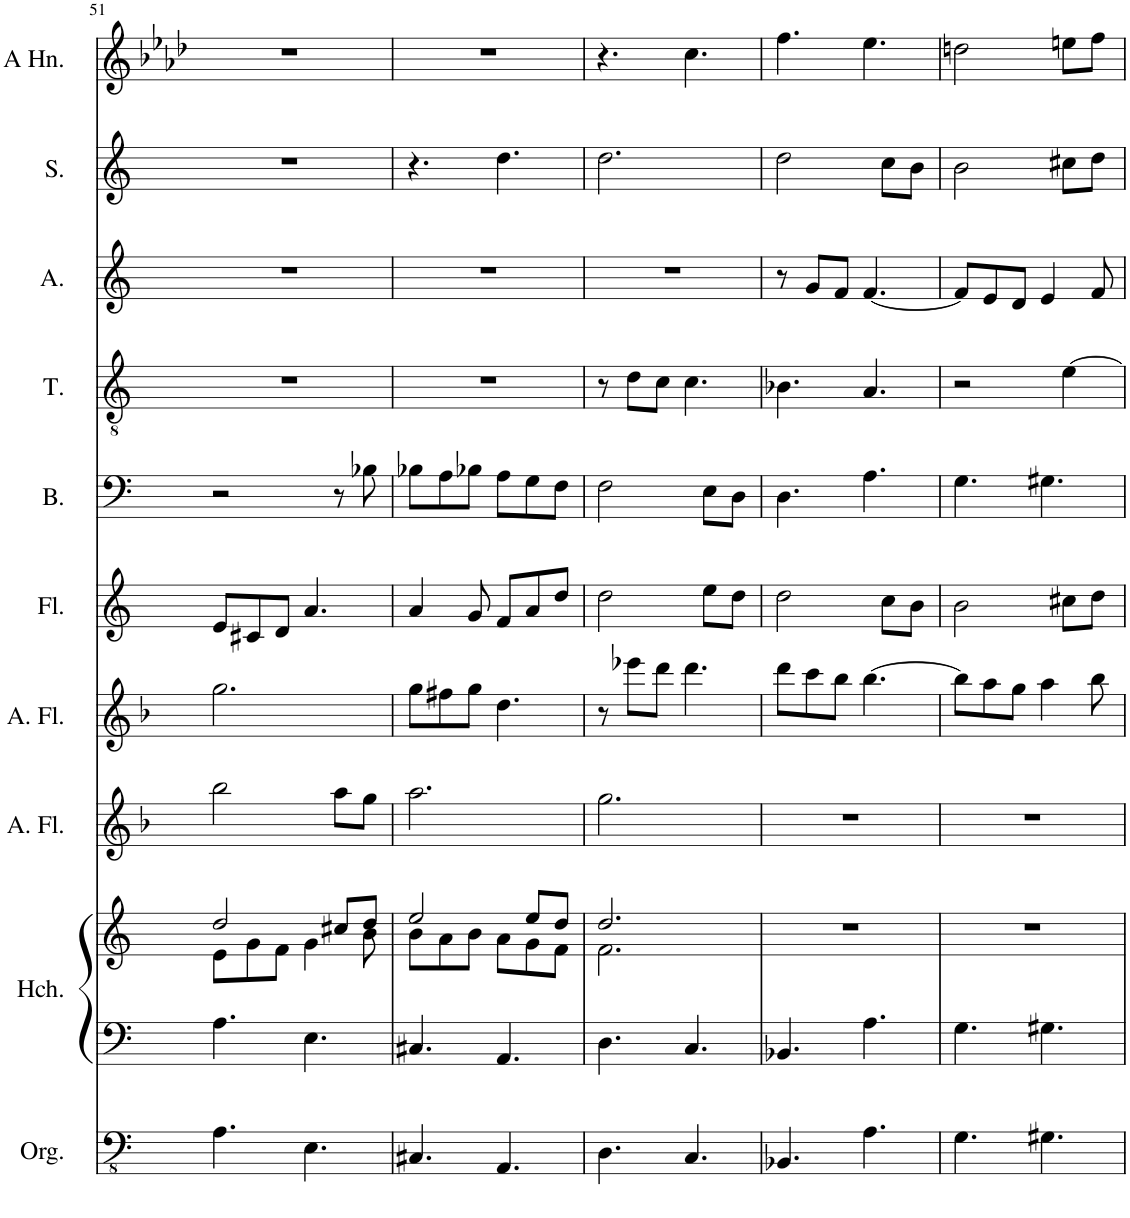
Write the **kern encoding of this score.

**kern	**kern	**kern	**kern	**kern	**kern	**kern	**kern	**kern	**kern	**kern
*part10	*part9	*part9	*part8	*part7	*part6	*part5	*part4	*part3	*part2	*part1
*staff11	*staff10	*staff9	*staff8	*staff7	*staff6	*staff5	*staff4	*staff3	*staff2	*staff1
*I"Organ	*I"Harpsichord	*	*I"Alto Flute	*I"Alto Flute	*I"Flute	*I"Bass	*I"Tenor	*I"Alto	*I"Soprano	*I"A Horn
*I'Org.	*I'Hch.	*	*I'A. Fl.	*I'A. Fl.	*I'Fl.	*I'B.	*I'T.	*I'A.	*I'S.	*I'A Hn.
!!LO:PB:g=z
*clefFv4	*clefF4	*clefG2	*clefG2	*clefG2	*clefG2	*clefF4	*clefGv2	*clefG2	*clefG2	*clefG2
*Trd-7c-12	*	*	*Trd3c5	*Trd3c5	*	*	*	*	*	*Trd2c3
*k[]	*k[]	*k[]	*k[b-]	*k[b-]	*k[]	*k[]	*k[]	*k[]	*k[]	*k[b-e-a-d-]
*M6/8	*M6/8	*M6/8	*M6/8	*M6/8	*M6/8	*M6/8	*M6/8	*M6/8	*M6/8	*M6/8
=51	=51	=51	=51	=51	=51	=51	=51	=51	=51	=51
*	*	*^	*	*	*	*	*	*	*	*
4.AA\	4.A\	2dd/	8e\L	2bb-\	2.gg\	8e/L	2r	2.r	2.r	2.r	2.r
.	.	.	8g\	.	.	8c#X/	.	.	.	.	.
.	.	.	8f\J	.	.	8d/J	.	.	.	.	.
4.EE\	4.E\	.	4g\	.	.	4.a/	.	.	.	.	.
.	.	8cc#X/L	.	8aa\L	.	.	8r	.	.	.	.
.	.	8dd/J	8b\	8gg\J	.	.	8B-X\	.	.	.	.
=52	=52	=52	=52	=52	=52	=52	=52	=52	=52	=52	=52
4.CC#X/	4.C#X/	2ee/	8b\L	2.aa\	8gg\L	4a/	8B-X\L	2.r	2.r	4.r	2.r
.	.	.	8a\	.	8ff#X\	.	8A\	.	.	.	.
.	.	.	8b\J	.	8gg\J	8g/	8B-X\J	.	.	.	.
4.AAA/	4.AA/	.	8a\L	.	4.dd\	8f/L	8A\L	.	.	4.dd\	.
.	.	8ee/L	8g\	.	.	8a/	8G\	.	.	.	.
.	.	8dd/J	8f\J	.	.	8dd/J	8F\J	.	.	.	.
=53	=53	=53	=53	=53	=53	=53	=53	=53	=53	=53	=53
4.DD\	4.D\	2.dd/	2.f\	2.gg\	8r	2dd\	2F\	8r	2.r	2.dd\	4.r
.	.	.	.	.	8eee-X\L	.	.	8d\L	.	.	.
.	.	.	.	.	8ddd\J	.	.	8c\J	.	.	.
4.CC/	4.C/	.	.	.	4.ddd\	.	.	4.c\	.	.	4.cc\
.	.	.	.	.	.	8ee\L	8E\L	.	.	.	.
.	.	.	.	.	.	8dd\J	8D\J	.	.	.	.
*	*	*v	*v	*	*	*	*	*	*	*	*
=54	=54	=54	=54	=54	=54	=54	=54	=54	=54	=54
4.BBB-X/	4.BB-X/	2.r	2.r	8ddd\L	2dd\	4.D\	4.B-X\	8r	2dd\	4.ff\
.	.	.	.	8ccc\	.	.	.	8g/L	.	.
.	.	.	.	8bb-\J	.	.	.	8f/J	.	.
4.AA\	4.A\	.	.	[4.bb-\	.	4.A\	4.A/	[4.f/	.	4.ee-\
.	.	.	.	.	8cc\L	.	.	.	8cc\L	.
.	.	.	.	.	8b\J	.	.	.	8b\J	.
=55	=55	=55	=55	=55	=55	=55	=55	=55	=55	=55
4.GG\	4.G\	2.r	2.r	8bb-\L]	2b\	4.G\	2r	8f/L]	2b\	2ddn\
.	.	.	.	8aa\	.	.	.	8e/	.	.
.	.	.	.	8gg\J	.	.	.	8d/J	.	.
4.GG#X\	4.G#X\	.	.	4aa\	.	4.G#X\	.	4e/	.	.
.	.	.	.	.	8cc#X\L	.	[4e\	.	8cc#X\L	8een\L
.	.	.	.	8bb-\	8dd\J	.	.	8f/	8dd\J	8ff\J
=	=	=	=	=	=	=	=	=	=	=
*-	*-	*-	*-	*-	*-	*-	*-	*-	*-	*-
